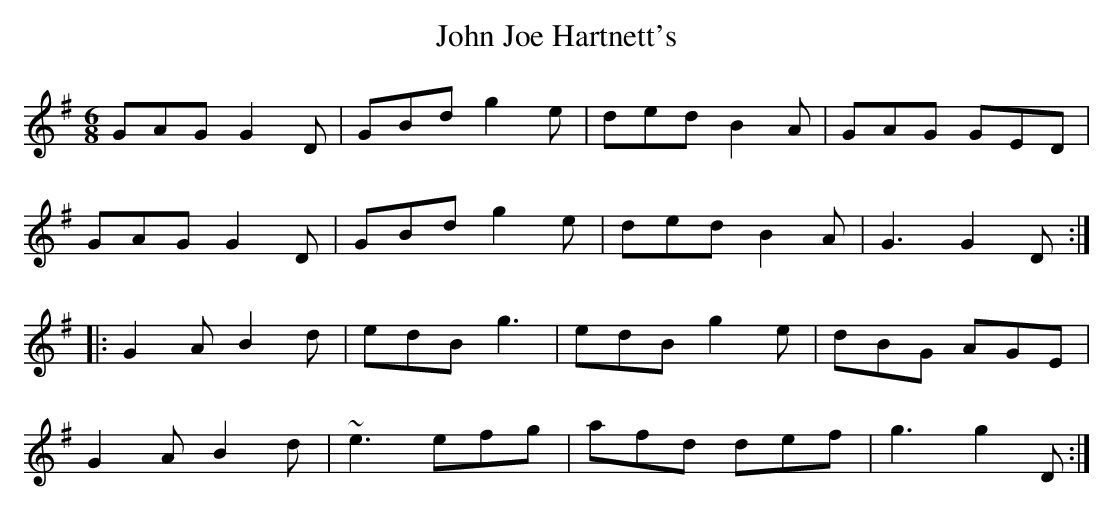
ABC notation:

X:1
T:John Joe Hartnett's
M:6/8
L:1/8
K:G
GAG G2D | GBd g2e | ded B2A | GAG GED |
GAG G2D | GBd g2e | ded B2A | G3 G2D :|
|: G2A B2d | edB g3 | edB g2e | dBG AGE |
G2A B2d | ~e3 efg | afd def | g3 g2D :|
